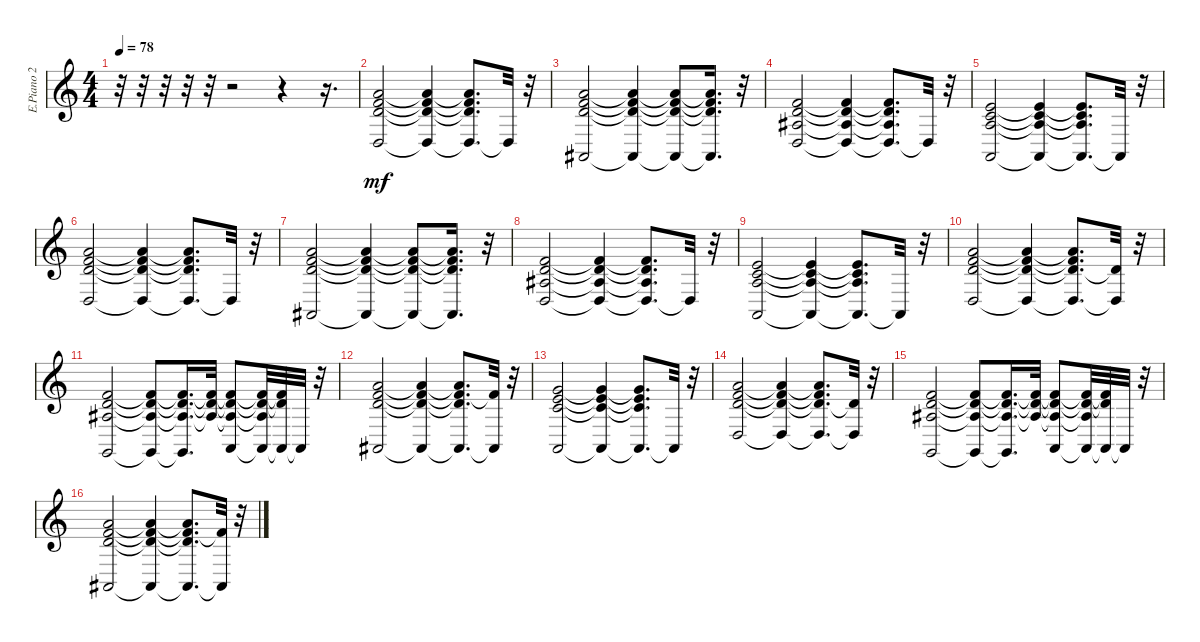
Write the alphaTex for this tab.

\track ("E.Piano 2            (Staff 1)" "E.Piano 2 ") {instrument electricpiano1}
\staff {score}
\tuning (E4 B3 G3 D3 A2 E2 B1) {hide}
\ts (4 4)
\tempo 78
\clef g2
\ks c
r.32{dy mf instrument electricpiano1} r.32 r.32 r.32 r.32 r.2 r.4 r.16{d} |
(5.1 6.2 7.3 0.4).2 (5.1{t} 6.2{t} 7.3{t} 0.4{t}).4 (5.1{t} 6.2{t} 7.3{t} 0.4{t}).8{d} 0.4{t}.32 r.32 |
(1.1 3.2 14.3 1.5).2 (1.1{t} 3.2{t} 14.3{t} 1.5{t}).4 (1.1{t} 3.2{t} 14.3{t} 1.5{t}).8 (1.1{t} 3.2{t} 14.3{t} 1.5{t}).16{d} r.32 |
(1.1 3.2 3.3 0.4).2 (1.1{t} 3.2{t} 3.3{t} 0.4{t}).4 (1.1{t} 3.2{t} 3.3{t} 0.4{t}).8{d} 0.4{t}.32 r.32 |
(0.1 1.2 2.3 0.5).2 (0.1{t} 1.2{t} 2.3{t} 0.5{t}).4 (0.1{t} 1.2{t} 2.3{t} 0.5{t}).8{d} 0.5{t}.32 r.32 |
(5.1 6.2 7.3 0.4).2 (5.1{t} 6.2{t} 7.3{t} 0.4{t}).4 (5.1{t} 6.2{t} 7.3{t} 0.4{t}).8{d} 0.4{t}.32 r.32 |
(1.1 3.2 14.3 1.5).2 (1.1{t} 3.2{t} 14.3{t} 1.5{t}).4 (1.1{t} 3.2{t} 14.3{t} 1.5{t}).8 (1.1{t} 3.2{t} 14.3{t} 1.5{t}).16{d} r.32 |
(1.1 3.2 3.3 0.4).2 (1.1{t} 3.2{t} 3.3{t} 0.4{t}).4 (1.1{t} 3.2{t} 3.3{t} 0.4{t}).8{d} 0.4{t}.32 r.32 |
(0.1 1.2 2.3 0.5).2 (0.1{t} 1.2{t} 2.3{t} 0.5{t}).4 (0.1{t} 1.2{t} 2.3{t} 0.5{t}).8{d} 0.5{t}.32 r.32 |
(5.1 3.2 10.3 0.4).2 (5.1{t} 3.2{t} 10.3{t} 0.4{t}).4 (5.1{t} 3.2{t} 10.3{t} 0.4{t}).8{d} (3.2{t} 0.4{t}).32 r.32 |
(1.1 3.2 3.3 3.6).2 (1.1{t} 3.2{t} 3.3{t} 3.6{t}).8 (1.1{t} 3.2{t} 3.3{t} 3.6{t}).16{d} (1.1{t} 3.2{t} 3.3{t}).32 (1.1{t} 3.2{t} 3.3{t} 0.5).8 (1.1{t} 3.2{t} 3.3{t} 0.5{t}).32 (1.1{t} 3.2{t} 0.5{t}).32 0.5{t}.32 r.32 |
(1.1 3.2 14.3 1.5).2 (1.1{t} 3.2{t} 14.3{t} 1.5{t}).4 (1.1{t} 3.2{t} 14.3{t} 1.5{t}).8{d} (1.1{t} 1.5{t}).32 r.32 |
(3.1 5.2 5.3 0.5).2 (3.1{t} 5.2{t} 5.3{t} 0.5{t}).4 (3.1{t} 5.2{t} 5.3{t} 0.5{t}).8{d} 0.5{t}.32 r.32 |
(5.1 3.2 10.3 0.4).2 (5.1{t} 3.2{t} 10.3{t} 0.4{t}).4 (5.1{t} 3.2{t} 10.3{t} 0.4{t}).8{d} (3.2{t} 0.4{t}).32 r.32 |
(1.1 3.2 3.3 3.6).2 (1.1{t} 3.2{t} 3.3{t} 3.6{t}).8 (1.1{t} 3.2{t} 3.3{t} 3.6{t}).16{d} (1.1{t} 3.2{t} 3.3{t}).32 (1.1{t} 3.2{t} 3.3{t} 0.5).8 (1.1{t} 3.2{t} 3.3{t} 0.5{t}).32 (1.1{t} 3.2{t} 0.5{t}).32 0.5{t}.32 r.32 |
(1.1 3.2 14.3 1.5).2 (1.1{t} 3.2{t} 14.3{t} 1.5{t}).4 (1.1{t} 3.2{t} 14.3{t} 1.5{t}).8{d} (1.1{t} 1.5{t}).32 r.32
